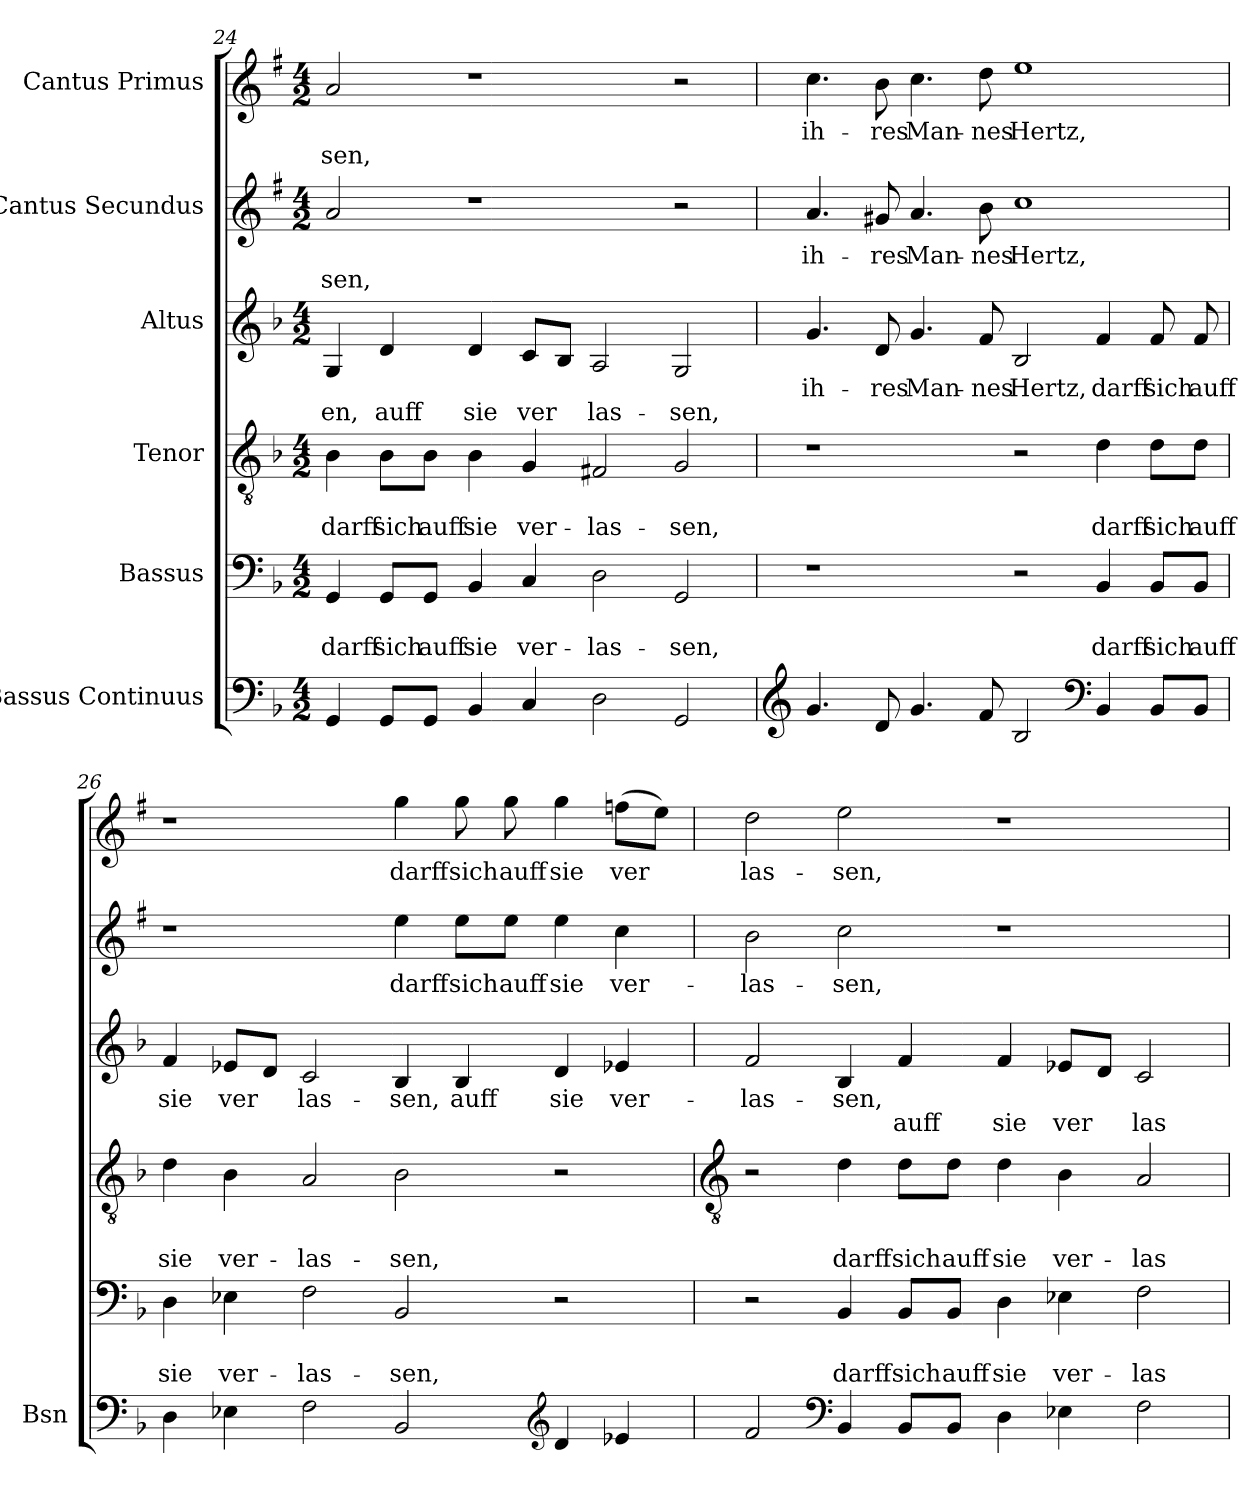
**kern	**kern	**text	**text	**kern	**text	**text	**kern	**text	**text	**kern	**text	**text	**kern	**text	**text
*part6	*part5	*part5	*part5	*part4	*part4	*part4	*part3	*part3	*part3	*part2	*part2	*part2	*part1	*part1	*part1
*staff6	*staff5	*staff5	*staff5	*staff4	*staff4	*staff4	*staff3	*staff3	*staff3	*staff2	*staff2	*staff2	*staff1	*staff1	*staff1
*I"Bassus Continuus	*I"Bassus	*	*	*I"Tenor	*	*	*I"Altus	*	*	*I"Cantus Secundus	*	*	*I"Cantus Primus	*	*
*I'Bsn	*	*	*	*	*	*	*	*	*	*	*	*	*	*	*
!!LO:LB:g=z
*clefF4	*clefF4	*	*	*clefGv2	*	*	*clefG2	*	*	*clefG2	*	*	*clefG2	*	*
*	*	*	*	*	*	*	*	*	*	*ITrd1c2	*	*	*ITrd1c2	*	*
*k[b-]	*k[b-]	*	*	*k[b-]	*	*	*k[b-]	*	*	*k[b-]	*	*	*k[b-]	*	*
*F:	*F:	*	*	*F:	*	*	*F:	*	*	*F:	*	*	*F:	*	*
*M4/2	*M4/2	*	*	*M4/2	*	*	*M4/2	*	*	*M4/2	*	*	*M4/2	*	*
=24	=24	=24	=24	=24	=24	=24	=24	=24	=24	=24	=24	=24	=24	=24	=24
!	!	!	!LO:LY:b	!	!	!LO:LY:b	!	!	!LO:LY:b	!	!	!LO:LY:b	!	!	!LO:LY:b
4GG	4GG	.	darff	4B-	.	darff	4G	.	-en,	2g	.	-sen,	2g	.	-sen,
!	!	!	!LO:LY:b	!	!	!LO:LY:b	!	!	!LO:LY:b	!	!	!	!	!	!
8GG/L	8GG/L	.	sich	8B-\L	.	sich	4d	.	auff	.	.	.	.	.	.
!	!	!	!LO:LY:b	!	!	!LO:LY:b	!	!	!	!	!	!	!	!	!
8GG/J	8GG/J	.	auff	8B-\J	.	auff	.	.	.	.	.	.	.	.	.
!	!	!	!LO:LY:b	!	!	!LO:LY:b	!	!	!LO:LY:b	!	!	!	!	!	!
4BB-	4BB-	.	sie	4B-	.	sie	4d	.	sie	1r	.	.	1r	.	.
!	!	!	!LO:LY:b	!	!	!LO:LY:b	!	!	!LO:LY:b	!	!	!	!	!	!
4C	4C	.	ver-	4G	.	ver-	8cL	.	ver	.	.	.	.	.	.
!	!	!	!	!	!	!	!	!	!LO:LY:b	!	!	!	!	!	!
.	.	.	.	.	.	.	8B-J	.	-	.	.	.	.	.	.
!	!	!	!LO:LY:b	!	!	!LO:LY:b	!	!	!LO:LY:b	!	!	!	!	!	!
2D	2D	.	-las-	2F#X	.	-las-	2A	.	las-	.	.	.	.	.	.
!	!	!	!LO:LY:b	!	!	!LO:LY:b	!	!	!LO:LY:b	!	!	!	!	!	!
2GG	2GG	.	-sen,	2G	.	-sen,	2G	.	-sen,	2r	.	.	2r	.	.
=25	=25	=25	=25	=25	=25	=25	=25	=25	=25	=25	=25	=25	=25	=25	=25
*clefG2	*	*	*	*	*	*	*	*	*	*	*	*	*	*	*
!	!	!	!	!	!	!	!	!LO:LY:b	!	!	!LO:LY:b	!	!	!LO:LY:b	!
4.g	1r	.	.	1r	.	.	4.g	ih-	.	4.g	ih-	.	4.b-	ih-	.
!	!	!	!	!	!	!	!	!LO:LY:b	!	!	!LO:LY:b	!	!	!LO:LY:b	!
8d	.	.	.	.	.	.	8d	-res	.	8f#X	-res	.	8a	-res	.
!	!	!	!	!	!	!	!	!LO:LY:b	!	!	!LO:LY:b	!	!	!LO:LY:b	!
4.g	.	.	.	.	.	.	4.g	Man-	.	4.g	Man-	.	4.b-	Man-	.
!	!	!	!	!	!	!	!	!LO:LY:b	!	!	!LO:LY:b	!	!	!LO:LY:b	!
8f	.	.	.	.	.	.	8f	-nes	.	8a	-nes	.	8cc	-nes	.
!	!	!	!	!	!	!	!	!LO:LY:b	!	!	!LO:LY:b	!	!	!LO:LY:b	!
2B-	2r	.	.	2r	.	.	2B-	Hertz,	.	1b-	Hertz,	.	1dd	Hertz,	.
*clefF4	*	*	*	*	*	*	*	*	*	*	*	*	*	*	*
!	!	!	!LO:LY:b	!	!	!LO:LY:b	!	!LO:LY:b	!	!	!	!	!	!	!
4BB-	4BB-	.	darff	4d	.	darff	4f	darff	.	.	.	.	.	.	.
!	!	!	!LO:LY:b	!	!	!LO:LY:b	!	!LO:LY:b	!	!	!	!	!	!	!
8BB-/L	8BB-/L	.	sich	8d\L	.	sich	8f	sich	.	.	.	.	.	.	.
!	!	!	!LO:LY:b	!	!	!LO:LY:b	!	!LO:LY:b	!	!	!	!	!	!	!
8BB-/J	8BB-/J	.	auff	8d\J	.	auff	8f	auff	.	.	.	.	.	.	.
=26	=26	=26	=26	=26	=26	=26	=26	=26	=26	=26	=26	=26	=26	=26	=26
!	!	!	!LO:LY:b	!	!	!LO:LY:b	!	!LO:LY:b	!	!	!	!	!	!	!
4D	4D	.	sie	4d	.	sie	4f	sie	.	1r	.	.	1r	.	.
!	!	!	!LO:LY:b	!	!	!LO:LY:b	!	!LO:LY:b	!	!	!	!	!	!	!
4E-X	4E-X	.	ver-	4B-	.	ver-	8e-XL	ver	.	.	.	.	.	.	.
!	!	!	!	!	!	!	!	!LO:LY:b	!	!	!	!	!	!	!
.	.	.	.	.	.	.	8dJ	-	.	.	.	.	.	.	.
!	!	!	!LO:LY:b	!	!	!LO:LY:b	!	!LO:LY:b	!	!	!	!	!	!	!
2F	2F	.	-las-	2A	.	-las-	2c	las-	.	.	.	.	.	.	.
!	!	!	!LO:LY:b	!	!	!LO:LY:b	!	!LO:LY:b	!	!	!LO:LY:b	!	!	!LO:LY:b	!
2BB-	2BB-	.	-sen,	2B-	.	-sen,	4B-	-sen,	.	4dd	darff	.	4ff	darff	.
!	!	!	!	!	!	!	!	!LO:LY:b	!	!	!LO:LY:b	!	!	!LO:LY:b	!
.	.	.	.	.	.	.	4B-	auff	.	8dd\L	sich	.	8ff	sich	.
!	!	!	!	!	!	!	!	!	!	!	!LO:LY:b	!	!	!LO:LY:b	!
.	.	.	.	.	.	.	.	.	.	8dd\J	auff	.	8ff	auff	.
*clefG2	*	*	*	*	*	*	*	*	*	*	*	*	*	*	*
!	!	!	!	!	!	!	!	!LO:LY:b	!	!	!LO:LY:b	!	!	!LO:LY:b	!
4d	2r	.	.	2r	.	.	4d	sie	.	4dd	sie	.	4ff	sie	.
!	!	!	!	!	!	!	!	!LO:LY:b	!	!	!LO:LY:b	!	!	!LO:LY:b	!
4e-X	.	.	.	.	.	.	4e-X	ver-	.	4b-	ver-	.	(>8ee-XL	ver	.
.	.	.	.	.	.	.	.	.	.	.	.	.	8ddJ)	.	.
!!LO:LB:g=z
=27	=27	=27	=27	=27	=27	=27	=27	=27	=27	=27	=27	=27	=27	=27	=27
*	*	*	*	*clefGv2	*	*	*	*	*	*	*	*	*	*	*
!	!	!	!	!	!	!	!	!LO:LY:b	!	!	!LO:LY:b	!	!	!LO:LY:b	!
2f	2r	.	.	2r	.	.	2f	-las-	.	2a	-las-	.	2cc	las-	.
*clefF4	*	*	*	*	*	*	*	*	*	*	*	*	*	*	*
!	!	!	!LO:LY:b	!	!	!LO:LY:b	!	!LO:LY:b	!	!	!LO:LY:b	!	!	!LO:LY:b	!
4BB-	4BB-	.	darff	4d	.	darff	4B-	-sen,	.	2b-	-sen,	.	2dd	-sen,	.
!	!	!	!LO:LY:b	!	!	!LO:LY:b	!	!	!LO:LY:b	!	!	!	!	!	!
8BB-/L	8BB-/L	.	sich	8d\L	.	sich	4f	.	auff	.	.	.	.	.	.
!	!	!	!LO:LY:b	!	!	!LO:LY:b	!	!	!	!	!	!	!	!	!
8BB-/J	8BB-/J	.	auff	8d\J	.	auff	.	.	.	.	.	.	.	.	.
!	!	!	!LO:LY:b	!	!	!LO:LY:b	!	!	!LO:LY:b	!	!	!	!	!	!
4D	4D	.	sie	4d	.	sie	4f	.	sie	1r	.	.	1r	.	.
!	!	!	!LO:LY:b	!	!	!LO:LY:b	!	!	!LO:LY:b	!	!	!	!	!	!
4E-X	4E-X	.	ver-	4B-	.	ver-	8e-XL	.	ver	.	.	.	.	.	.
!	!	!	!	!	!	!	!	!	!LO:LY:b	!	!	!	!	!	!
.	.	.	.	.	.	.	8dJ	.	-	.	.	.	.	.	.
!	!	!	!LO:LY:b	!	!	!LO:LY:b	!	!	!LO:LY:b	!	!	!	!	!	!
2F	2F	.	-las-	2A	.	-las-	2c	.	las-	.	.	.	.	.	.
=	=	=	=	=	=	=	=	=	=	=	=	=	=	=	=
*-	*-	*-	*-	*-	*-	*-	*-	*-	*-	*-	*-	*-	*-	*-	*-
